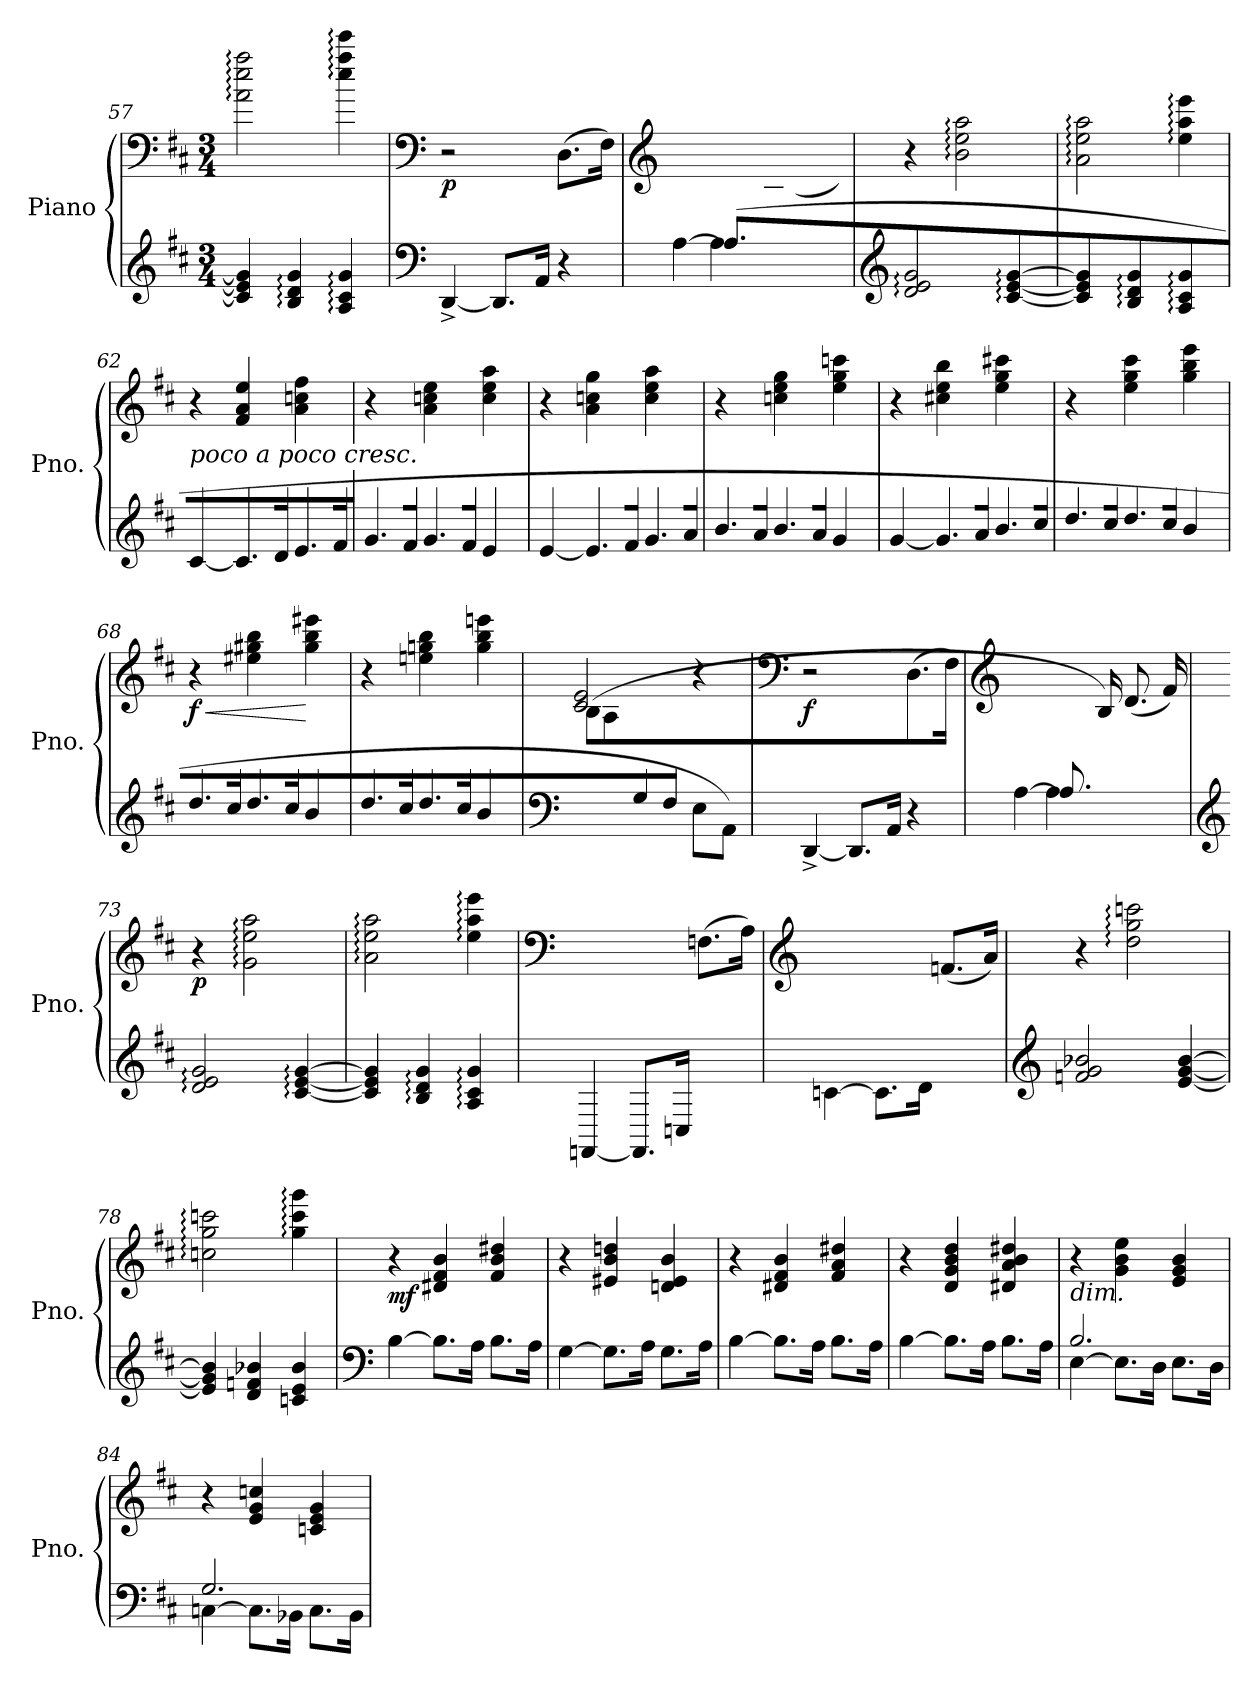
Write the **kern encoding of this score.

**kern	**kern	**dynam
*part1	*part1	*part1
*staff2	*staff1	*staff1/2
*I"Piano	*	*
*I'Pno.	*	*
*clefG2	*clefF4	*
*k[f#c#]	*k[f#c#]	*
*M3/4	*M3/4	*
=57	=57	=57
4c#/] 4e/] 4g/]	2a\: 2ee\: 2aa\:	.
4B/: 4d/: 4g/:	.	.
4A/: 4c#/: 4g/:	4ee\: 4aa\: 4eee\:	.
=58	=58	=58
*clefF4	*clefF4	*
!	!	!LO:DY:b
[4DD^>/	2r	p
8.DD/L]	.	.
16AA/Jk	.	.
4r	(>8.D\L	.
.	16F#\Jk)	.
=59	=59	=59
*	*clefG2	*
*^	*^	*
[4A\	4ryy	2.ryy	4..ryy	.
(<8.A/L]	4A\	.	.	.
4ryy	.	.	16B/K)	.
.	4ryy	.	(<8.d/	.
16ryy	.	.	16f#/Jk)	.
*v	*v	*	*	*
*	*v	*v	*
=60	=60	=60
*clefG2	*	*
2d/: 2e/: 2g/:	4r	.
.	2b\: 2ee\: 2aa\:	.
[4c#/: [4e/: [4g/:	.	.
!!LO:LB:g=z
=61	=61	=61
4c#/] 4e/] 4g/]	2a\: 2ee\: 2aa\:	.
4B/: 4d/: 4g/:	.	.
4A/: 4c#/: 4g/:	4ee\: 4aa\: 4eee\:	.
=62	=62	=62
!	!LO:TX:b:i:t=poco     a    poco      cresc.	!
[4c#/	4r	.
8.c#/L]	4f#/ 4a/ 4ee/	.
16d/Jk	.	.
8.e/L	4a\ 4ccn\ 4ff#\	.
16f#/Jk	.	.
=63	=63	=63
8.g/L	4r	.
16f#/Jk	.	.
8.g/L	4a\ 4ccn\ 4ee\	.
16f#/Jk	.	.
4e/	4cc\ 4ee\ 4aa\	.
=64	=64	=64
[4e/	4r	.
8.e/L]	4a\ 4ccn\ 4gg\	.
16f#/Jk	.	.
8.g/L	4cc\ 4ee\ 4aa\	.
16a/Jk	.	.
=65	=65	=65
8.b/L	4r	.
16a/Jk	.	.
8.b/L	4ccn\ 4ee\ 4gg\	.
16a/Jk	.	.
4g/	4ee\ 4gg\ 4cccn\	.
=66	=66	=66
[4g/	4r	.
8.g/L]	4cc#X\ 4ee\ 4bb\	.
16a/Jk	.	.
8.b/L	4ee\ 4gg\ 4ccc#X\	.
16cc#/Jk	.	.
=67	=67	=67
8.dd\L	4r	.
16cc#\Jk	.	.
8.dd\L	4ee\ 4gg\ 4ccc#\	.
16cc#\Jk	.	.
4b\	4gg\ 4bb\ 4eee\	.
!!LO:LB:g=z
=68	=68	=68
!	!	!LO:HP:b
!	!	!LO:DY:n=1:b
8.dd\L	4r	< f
16cc#\Jk	.	.
8.dd\L	4ee#X\ 4gg#X\ 4bb\	.
16cc#\Jk	.	.
4b\	4gg#\ 4bb\ 4eee#X\	[
=69	=69	=69
8.dd\L	4r	.
16cc#\Jk	.	.
8.dd\L	4een\ 4ggn\ 4bb\	.
16cc#\Jk	.	.
4b\	4gg\ 4bb\ 4eeen\	.
=70	=70	=70
*clefF4	*	*
*	*^	*
4ryy	2c#/ 2e/	(<8B\L	.
.	.	8A\	.
8G/	.	2ryy	.
8F#/J	.	.	.
8E\L	4r	.	.
8AA\J)	.	.	.
*	*v	*v	*
=71	=71	=71
*	*clefF4	*
!	!	!LO:DY:b
[4DD^>/	2r	f
8.DD/L]	.	.
16AA/Jk	.	.
4r	(>8.D\L	.
.	16F#\Jk)	.
=72	=72	=72
*	*clefG2	*
*^	*^	*
[4A\	4ryy	2.ryy	4..ryy	.
(<8.A/L]	4A\	.	.	.
4ryy	.	.	16B/K)	.
.	4ryy	.	(<8.d/	.
16ryy	.	.	16f#/Jk)	.
*v	*v	*	*	*
*	*v	*v	*
=73	=73	=73
*clefG2	*	*
*	*^	*
!	!	!	!LO:DY:b
*	*v	*v	*
2d/: 2e/: 2g/:	4r	p
.	2g\: 2ee\: 2aa\:	.
[4c#/: [4e/: [4g/:	.	.
=74	=74	=74
4c#/] 4e/] 4g/]	2a\: 2ee\: 2aa\:	.
4B/: 4d/: 4g/:	.	.
4A/: 4c#/: 4g/:	4ee\: 4aa\: 4eee\:	.
!!LO:LB:g=z
=75	=75	=75
*	*clefF4	*
!	!	!LO:DY:b
!	!	!LO:DY:n=1:b
[4FFn/	2ryy	pp other-dynamics
8.FF/L]	.	.
16Cn/Jk	.	.
4ryy	(>8.Fn\L	.
.	16A\Jk)	.
=76	=76	=76
*	*clefG2	*
[4cn\	2ryy	.
8.c\L]	.	.
16d\Jk	.	.
4ryy	(<8.fn/L	.
.	16a/Jk)	.
=77	=77	=77
*clefG2	*	*
2fn/ 2g/ 2b-X/	4r	.
.	2dd\: 2gg\: 2cccn\:	.
[4e/ [4g/ [4b-/	.	.
=78	=78	=78
4e/] 4g/] 4b-/]	2ccn\: 2gg\: 2cccn\:	.
4d/ 4fn/ 4b-X/	.	.
4cn/ 4e/ 4b-/	4gg\: 4ccc\: 4ggg\:	.
=79	=79	=79
*clefF4	*	*
!	!	!LO:DY:b
[4B\	4r	mf
8.B\L]	4d#X/ 4f#/ 4b/	.
16A\Jk	.	.
8.B\L	4f#/ 4b/ 4dd#X/	.
16A\Jk	.	.
=80	=80	=80
[4G\	4r	.
8.G\L]	4e#X/ 4b/ 4ddn/	.
16A\Jk	.	.
8.G\L	4dn/ 4e#/ 4b/	.
16A\Jk	.	.
!!LO:LB:g=z
=81	=81	=81
[4B\	4r	.
8.B\L]	4d#X/ 4f#/ 4b/	.
16A\Jk	.	.
8.B\L	4f#/ 4a/ 4dd#X/	.
16A\Jk	.	.
=82	=82	=82
[4B\	4r	.
8.B\L]	4d/ 4g/ 4b/ 4dd/	.
16A\Jk	.	.
8.B\L	4d#X/ 4a/ 4b/ 4dd#X/	.
16A\Jk	.	.
=83	=83	=83
*^	*	*
!	!	!LO:TX:b:i:t=dim.	!
[4E\	2.B/	4r	.
8.E\L]	.	4g\ 4b\ 4ee\	.
16D\Jk	.	.	.
8.E\L	.	4e/ 4g/ 4b/	.
16D\Jk	.	.	.
=84	=84	=84	=84
[4Cn\	2.G/	4r	.
8.C\L]	.	4e/ 4g/ 4ccn/	.
16BB-X\Jk	.	.	.
8.C\L	.	4cn/ 4e/ 4g/	.
16BB-\Jk	.	.	.
*v	*v	*	*
=	=	=
*-	*-	*-
